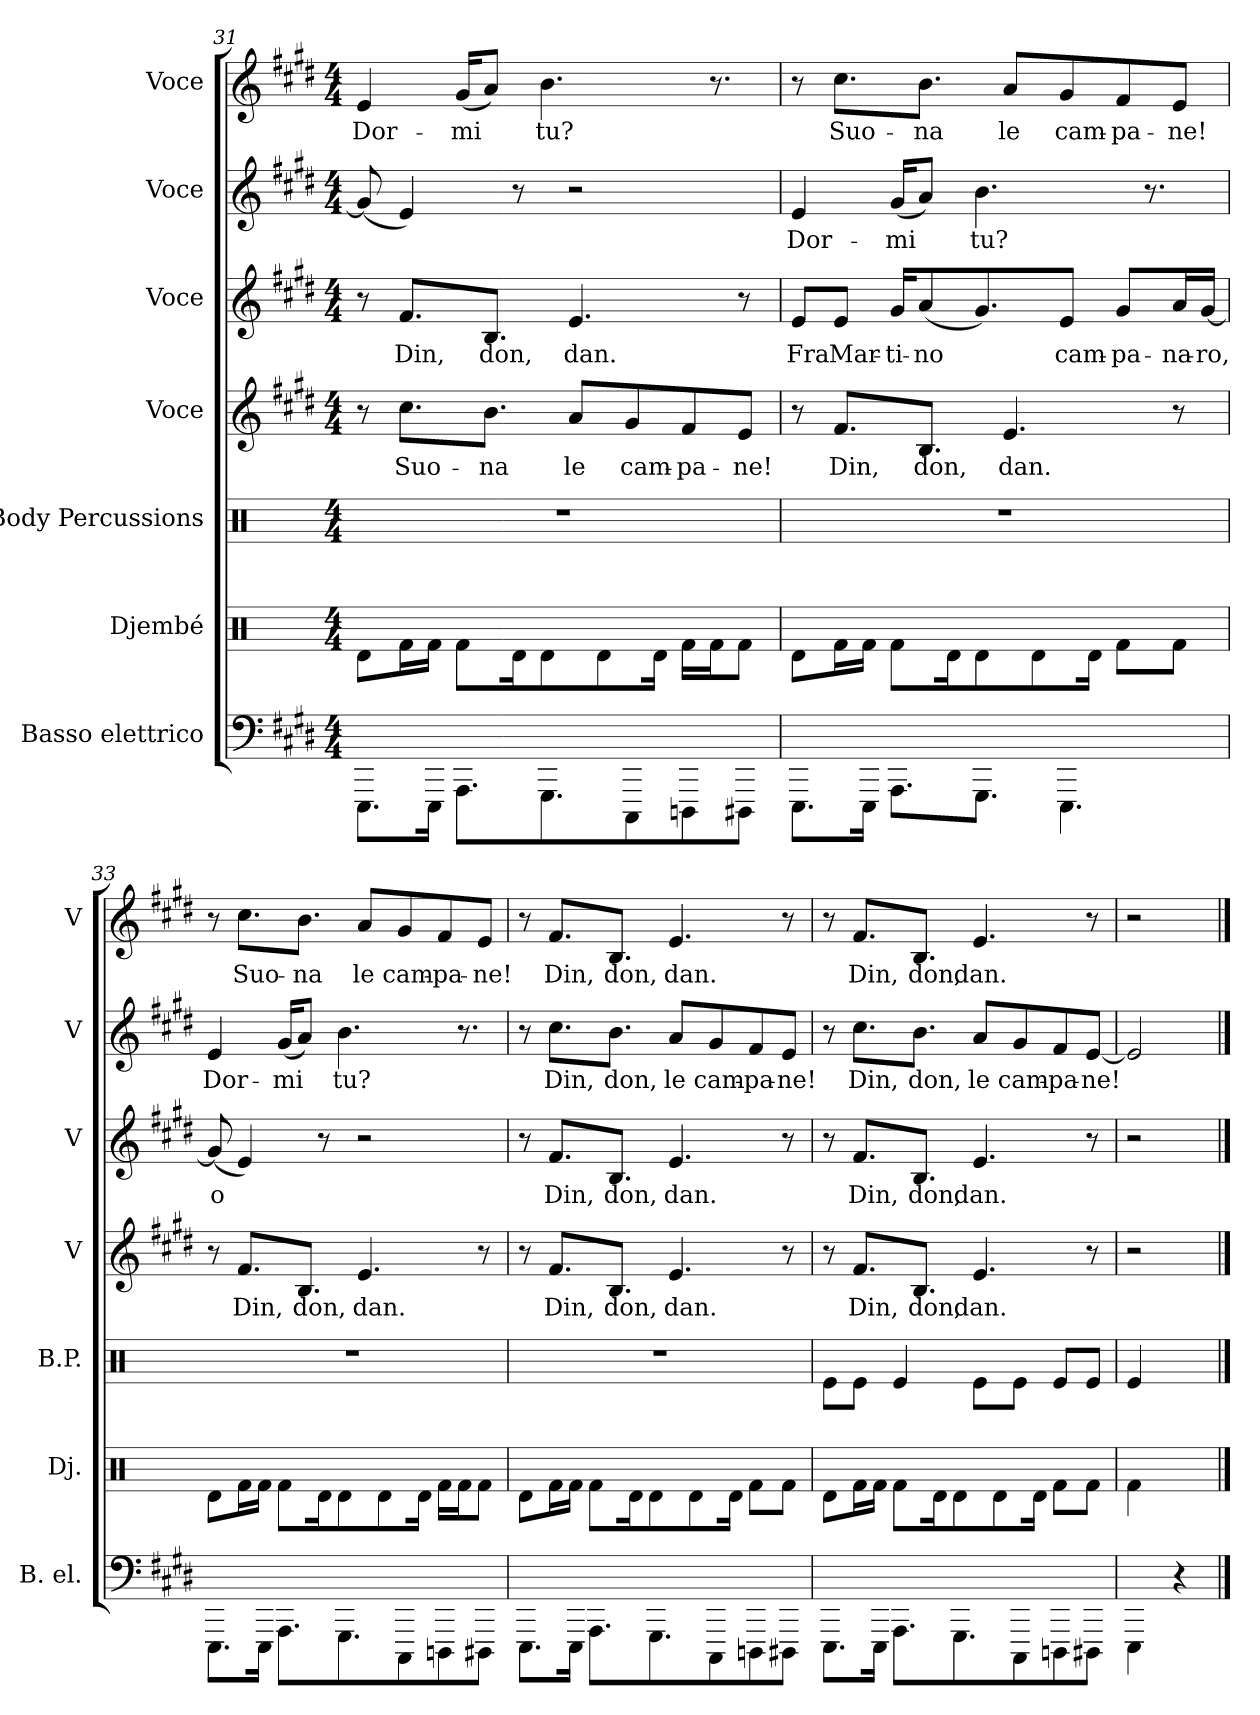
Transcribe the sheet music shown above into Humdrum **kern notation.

**kern	**kern	**kern	**kern	**text	**kern	**text	**kern	**text	**kern	**text
*part7	*part6	*part5	*part4	*part4	*part3	*part3	*part2	*part2	*part1	*part1
*staff7	*staff6	*staff5	*staff4	*staff4	*staff3	*staff3	*staff2	*staff2	*staff1	*staff1
*I"Basso elettrico	*I"Djembé	*I"Body Percussions	*I"Voce	*	*I"Voce	*	*I"Voce	*	*I"Voce	*
*I'B. el.	*I'Dj.	*I'B.P.	*I'V	*	*I'V	*	*I'V	*	*I'V	*
!!LO:LB:g=z
*	*clefX	*clefX	*clefG2	*	*clefG2	*	*clefG2	*	*clefG2	*
*ITrd7c12	*	*	*	*	*	*	*	*	*	*
*k[f#c#g#d#]	*k[]	*k[]	*k[f#c#g#d#]	*	*k[f#c#g#d#]	*	*k[f#c#g#d#]	*	*k[f#c#g#d#]	*
*M4/4	*M4/4	*M4/4	*M4/4	*	*M4/4	*	*M4/4	*	*M4/4	*
=31	=31	=31	=31	=31	=31	=31	=31	=31	=31	=31
!	!	!	!	!	!	!	!	!	!	!LO:LY:b
8.EEEE\L	8Rd\L	1r	8r	.	8r	.	(>8g#/]	.	4e/	Dor-
!	!	!	!	!LO:LY:b	!	!LO:LY:b	!	!	!	!
.	16Rf\L	.	8.cc#\L	Suo-	8.f#/L	Din,	4e/)	.	.	.
16EEEE\Jk	16Rf\JJ	.	.	.	.	.	.	.	.	.
!	!	!	!	!	!	!	!	!	!	!LO:LY:b
8.AAAA\L	8Rf\L	.	.	.	.	.	.	.	(<16g#/KL	-mi
!	!	!	!	!LO:LY:b	!	!LO:LY:b	!	!	!	!
.	.	.	8.b\J	-na	8.B/J	don,	.	.	8a/J)	.
.	16Rd\K	.	.	.	.	.	8r	.	.	.
!	!	!	!	!	!	!	!	!	!	!LO:LY:b
8.GGGG#\	8Rd\	.	.	.	.	.	.	.	4.b\	tu?
!	!	!	!	!LO:LY:b	!	!LO:LY:b	!	!	!	!
.	.	.	8a/L	le	4.e/	dan.	2r	.	.	.
.	8Rd\	.	.	.	.	.	.	.	.	.
!	!	!	!	!LO:LY:b	!	!	!	!	!	!
8CCCC#\	.	.	8g#/	cam-	.	.	.	.	.	.
.	16Rd\Jk	.	.	.	.	.	.	.	.	.
!	!	!	!	!LO:LY:b	!	!	!	!	!	!
8DDDD\	16Rf\LL	.	8f#/	-pa-	.	.	.	.	.	.
.	16Rf\J	.	.	.	.	.	.	.	8.r	.
!	!	!	!	!LO:LY:b	!	!	!	!	!	!
8DDDD#\J	8Rf\J	.	8e/J	-ne!	8r	.	.	.	.	.
=32	=32	=32	=32	=32	=32	=32	=32	=32	=32	=32
!	!	!	!	!	!	!LO:LY:b	!	!LO:LY:b	!	!
8.EEEE\L	8Rd\L	1r	8r	.	8e/L	Fra	4e/	Dor-	8r	.
!	!	!	!	!LO:LY:b	!	!LO:LY:b	!	!	!	!LO:LY:b
.	16Rf\L	.	8.f#/L	Din,	8e/J	Mar-	.	.	8.cc#\L	Suo-
16EEEE\Jk	16Rf\JJ	.	.	.	.	.	.	.	.	.
!	!	!	!	!	!	!LO:LY:b	!	!LO:LY:b	!	!
8.AAAA\L	8Rf\L	.	.	.	16g#/KL	-ti-	(<16g#/KL	-mi	.	.
!	!	!	!	!LO:LY:b	!	!LO:LY:b	!	!	!	!LO:LY:b
.	.	.	8.B/J	don,	(<8a/	-no	8a/J)	.	8.b\J	-na
.	16Rd\K	.	.	.	.	.	.	.	.	.
!	!	!	!	!	!	!	!	!LO:LY:b	!	!
8.GGGG#\J	8Rd\	.	.	.	8.g#/)	.	4.b\	tu?	.	.
!	!	!	!	!LO:LY:b	!	!	!	!	!	!LO:LY:b
.	.	.	4.e/	dan.	.	.	.	.	8a/L	le
.	8Rd\	.	.	.	.	.	.	.	.	.
!	!	!	!	!	!	!LO:LY:b	!	!	!	!LO:LY:b
4.EEEE\	.	.	.	.	8e/J	cam-	.	.	8g#/	cam-
.	16Rd\Jk	.	.	.	.	.	.	.	.	.
!	!	!	!	!	!	!LO:LY:b	!	!	!	!LO:LY:b
.	8Rf\L	.	.	.	8g#/L	-pa-	.	.	8f#/	-pa-
.	.	.	.	.	.	.	8.r	.	.	.
!	!	!	!	!	!	!LO:LY:b	!	!	!	!LO:LY:b
.	8Rf\J	.	8r	.	16a/L	-na-	.	.	8e/J	-ne!
!	!	!	!	!	!	!LO:LY:b	!	!	!	!
.	.	.	.	.	[16g#/JJ	-ro,	.	.	.	.
!!LO:PB:g=z
=33	=33	=33	=33	=33	=33	=33	=33	=33	=33	=33
!	!	!	!	!	!	!LO:LY:b	!	!LO:LY:b	!	!
8.EEEE\L	8Rd\L	1r	8r	.	(>8g#/]	o	4e/	Dor-	8r	.
!	!	!	!	!LO:LY:b	!	!	!	!	!	!LO:LY:b
.	16Rf\L	.	8.f#/L	Din,	4e/)	.	.	.	8.cc#\L	Suo-
16EEEE\Jk	16Rf\JJ	.	.	.	.	.	.	.	.	.
!	!	!	!	!	!	!	!	!LO:LY:b	!	!
8.AAAA\L	8Rf\L	.	.	.	.	.	(<16g#/KL	-mi	.	.
!	!	!	!	!LO:LY:b	!	!	!	!	!	!LO:LY:b
.	.	.	8.B/J	don,	.	.	8a/J)	.	8.b\J	-na
.	16Rd\K	.	.	.	8r	.	.	.	.	.
!	!	!	!	!	!	!	!	!LO:LY:b	!	!
8.GGGG#\	8Rd\	.	.	.	.	.	4.b\	tu?	.	.
!	!	!	!	!LO:LY:b	!	!	!	!	!	!LO:LY:b
.	.	.	4.e/	dan.	2r	.	.	.	8a/L	le
.	8Rd\	.	.	.	.	.	.	.	.	.
!	!	!	!	!	!	!	!	!	!	!LO:LY:b
8CCCC#\	.	.	.	.	.	.	.	.	8g#/	cam-
.	16Rd\Jk	.	.	.	.	.	.	.	.	.
!	!	!	!	!	!	!	!	!	!	!LO:LY:b
8DDDD\	16Rf\LL	.	.	.	.	.	.	.	8f#/	-pa-
.	16Rf\J	.	.	.	.	.	8.r	.	.	.
!	!	!	!	!	!	!	!	!	!	!LO:LY:b
8DDDD#\J	8Rf\J	.	8r	.	.	.	.	.	8e/J	-ne!
=34	=34	=34	=34	=34	=34	=34	=34	=34	=34	=34
8.EEEE\L	8Rd\L	1r	8r	.	8r	.	8r	.	8r	.
!	!	!	!	!LO:LY:b	!	!LO:LY:b	!	!LO:LY:b	!	!LO:LY:b
.	16Rf\L	.	8.f#/L	Din,	8.f#/L	Din,	8.cc#\L	Din,	8.f#/L	Din,
16EEEE\Jk	16Rf\JJ	.	.	.	.	.	.	.	.	.
8.AAAA\L	8Rf\L	.	.	.	.	.	.	.	.	.
!	!	!	!	!LO:LY:b	!	!LO:LY:b	!	!LO:LY:b	!	!LO:LY:b
.	.	.	8.B/J	don,	8.B/J	don,	8.b\J	don,	8.B/J	don,
.	16Rd\K	.	.	.	.	.	.	.	.	.
8.GGGG#\	8Rd\	.	.	.	.	.	.	.	.	.
!	!	!	!	!LO:LY:b	!	!LO:LY:b	!	!LO:LY:b	!	!LO:LY:b
.	.	.	4.e/	dan.	4.e/	dan.	8a/L	le	4.e/	dan.
.	8Rd\	.	.	.	.	.	.	.	.	.
!	!	!	!	!	!	!	!	!LO:LY:b	!	!
8CCCC#\	.	.	.	.	.	.	8g#/	cam-	.	.
.	16Rd\Jk	.	.	.	.	.	.	.	.	.
!	!	!	!	!	!	!	!	!LO:LY:b	!	!
8DDDD\	8Rf\L	.	.	.	.	.	8f#/	-pa-	.	.
!	!	!	!	!	!	!	!	!LO:LY:b	!	!
8DDDD#\J	8Rf\J	.	8r	.	8r	.	8e/J	-ne!	8r	.
=35	=35	=35	=35	=35	=35	=35	=35	=35	=35	=35
8.EEEE\L	8Rd\L	8Re\L	8r	.	8r	.	8r	.	8r	.
!	!	!	!	!LO:LY:b	!	!LO:LY:b	!	!LO:LY:b	!	!LO:LY:b
.	16Rf\L	8Re\J	8.f#/L	Din,	8.f#/L	Din,	8.cc#\L	Din,	8.f#/L	Din,
16EEEE\Jk	16Rf\JJ	.	.	.	.	.	.	.	.	.
8.AAAA\L	8Rf\L	4Re/	.	.	.	.	.	.	.	.
!	!	!	!	!LO:LY:b	!	!LO:LY:b	!	!LO:LY:b	!	!LO:LY:b
.	.	.	8.B/J	don,	8.B/J	don,	8.b\J	don,	8.B/J	don,
.	16Rd\K	.	.	.	.	.	.	.	.	.
8.GGGG#\	8Rd\	.	.	.	.	.	.	.	.	.
!	!	!	!	!LO:LY:b	!	!LO:LY:b	!	!LO:LY:b	!	!LO:LY:b
.	.	8Re\L	4.e/	dan.	4.e/	dan.	8a/L	le	4.e/	dan.
.	8Rd\	.	.	.	.	.	.	.	.	.
!	!	!	!	!	!	!	!	!LO:LY:b	!	!
8CCCC#\	.	8Re\J	.	.	.	.	8g#/	cam-	.	.
.	16Rd\Jk	.	.	.	.	.	.	.	.	.
!	!	!	!	!	!	!	!	!LO:LY:b	!	!
8DDDD\	8Rf\L	8Re/L	.	.	.	.	8f#/	-pa-	.	.
!	!	!	!	!	!	!	!	!LO:LY:b	!	!
8DDDD#\J	8Rf\J	8Re/J	8r	.	8r	.	[8e/J	-ne!	8r	.
!!LO:LB:g=z
=36	=36	=36	=36	=36	=36	=36	=36	=36	=36	=36
4EEEE\	4Rf\	4Re/	2r	.	2r	.	2e/]	.	2r	.
4r	4ryy	4ryy	.	.	.	.	.	.	.	.
==	==	==	==	==	==	==	==	==	==	==
*-	*-	*-	*-	*-	*-	*-	*-	*-	*-	*-
